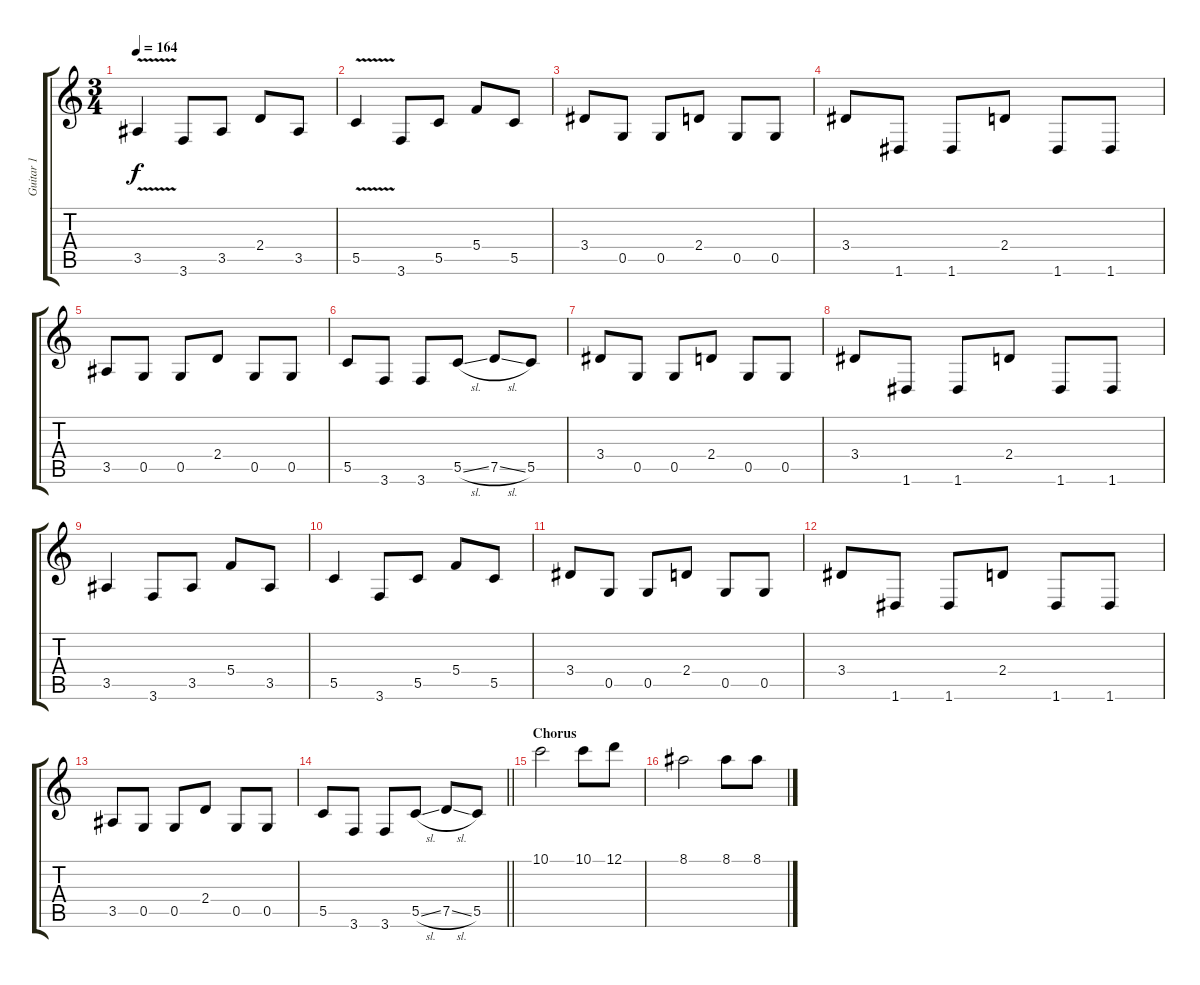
\track ("Guitar 1" "Guitar 1") {instrument distortionguitar}
\staff {score tabs}
\tuning (D4 A3 F3 C3 G2 D2) {hide}
\ts (3 4)
\tempo 164
\clef g2
\ks c
3.5{v}.4{dy f} 3.6.8 3.5.8 2.4.8 3.5.8 |
5.5{v}.4 3.6.8 5.5.8 5.4.8 5.5.8 |
3.4.8 0.5.8 0.5.8 2.4.8 0.5.8 0.5.8 |
3.4.8 1.6.8 1.6.8 2.4.8 1.6.8 1.6.8 |
3.5.8 0.5.8 0.5.8 2.4.8 0.5.8 0.5.8 |
5.5.8 3.6.8 3.6.8 5.5{sl}.8 7.5{sl}.8 5.5.8 |
3.4.8 0.5.8 0.5.8 2.4.8 0.5.8 0.5.8 |
3.4.8 1.6.8 1.6.8 2.4.8 1.6.8 1.6.8 |
3.5.4 3.6.8 3.5.8 5.4.8 3.5.8 |
5.5.4 3.6.8 5.5.8 5.4.8 5.5.8 |
3.4.8 0.5.8 0.5.8 2.4.8 0.5.8 0.5.8 |
3.4.8 1.6.8 1.6.8 2.4.8 1.6.8 1.6.8 |
3.5.8 0.5.8 0.5.8 2.4.8 0.5.8 0.5.8 |
\barLineRight lightlight
5.5.8 3.6.8 3.6.8 5.5{sl}.8 7.5{sl}.8 5.5.8 |
\section ("" "Chorus")
10.1.2{volume 16} 10.1.8 12.1.8 |
8.1.2 8.1.8 8.1{sl}.8
